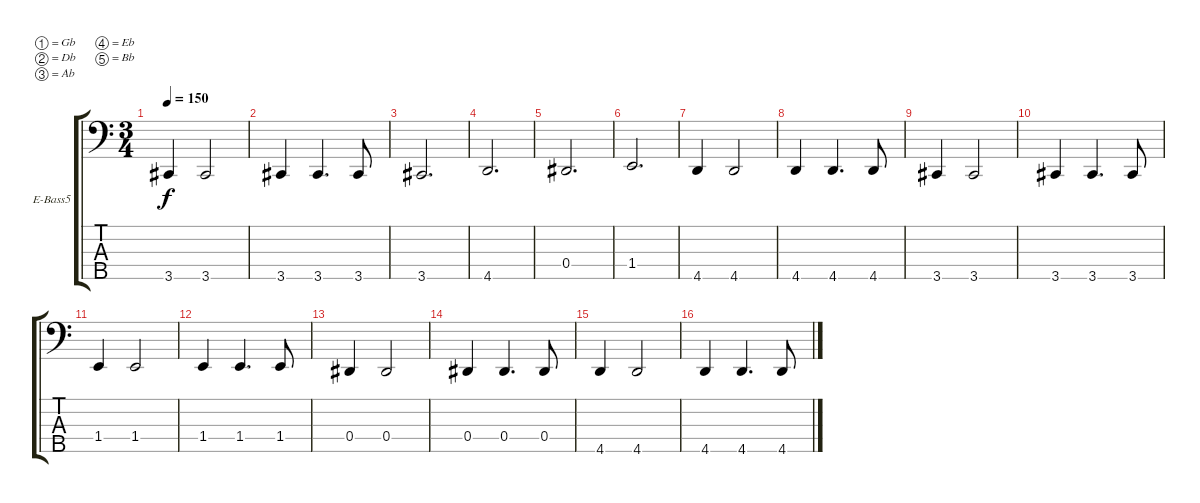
\defaultSystemsLayout 4
\bracketExtendMode groupsimilarinstruments
\firstSystemTrackNameOrientation horizontal
\otherSystemsTrackNameOrientation horizontal
\track ("Brian" "E-Bass5") {instrument electricbassfinger}
\staff {score tabs}
\tuning (Gb2 Db2 Ab1 Eb1 Bb0)
\ts (3 4)
\tempo 150
\clef f4
\scale
0.333333
\ks c
3.5.4{dy f} 3.5.2 |
\scale
0.333333 3.5.4 3.5.4{d} 3.5.8 |
\scale
0.333333 3.5.2{d} |
\scale
0.333333 4.5.2{d} |
\scale
0.333333 0.4.2{d} |
\scale
0.333333 1.4.2{d} |
\scale
0.333333 4.5.4 4.5.2 |
\scale
0.333333 4.5.4 4.5.4{d} 4.5.8 |
\scale
0.333333 3.5.4 3.5.2 |
\scale
0.333333 3.5.4 3.5.4{d} 3.5.8 |
\scale
0.333333 1.4.4 1.4.2 |
\scale
0.333333 1.4.4 1.4.4{d} 1.4.8 |
\scale
0.333333 0.4.4 0.4.2 |
\scale
0.333333 0.4.4 0.4.4{d} 0.4.8 |
\scale
0.333333 4.5.4 4.5.2 |
\scale
0.333333 4.5.4 4.5.4{d} 4.5.8
